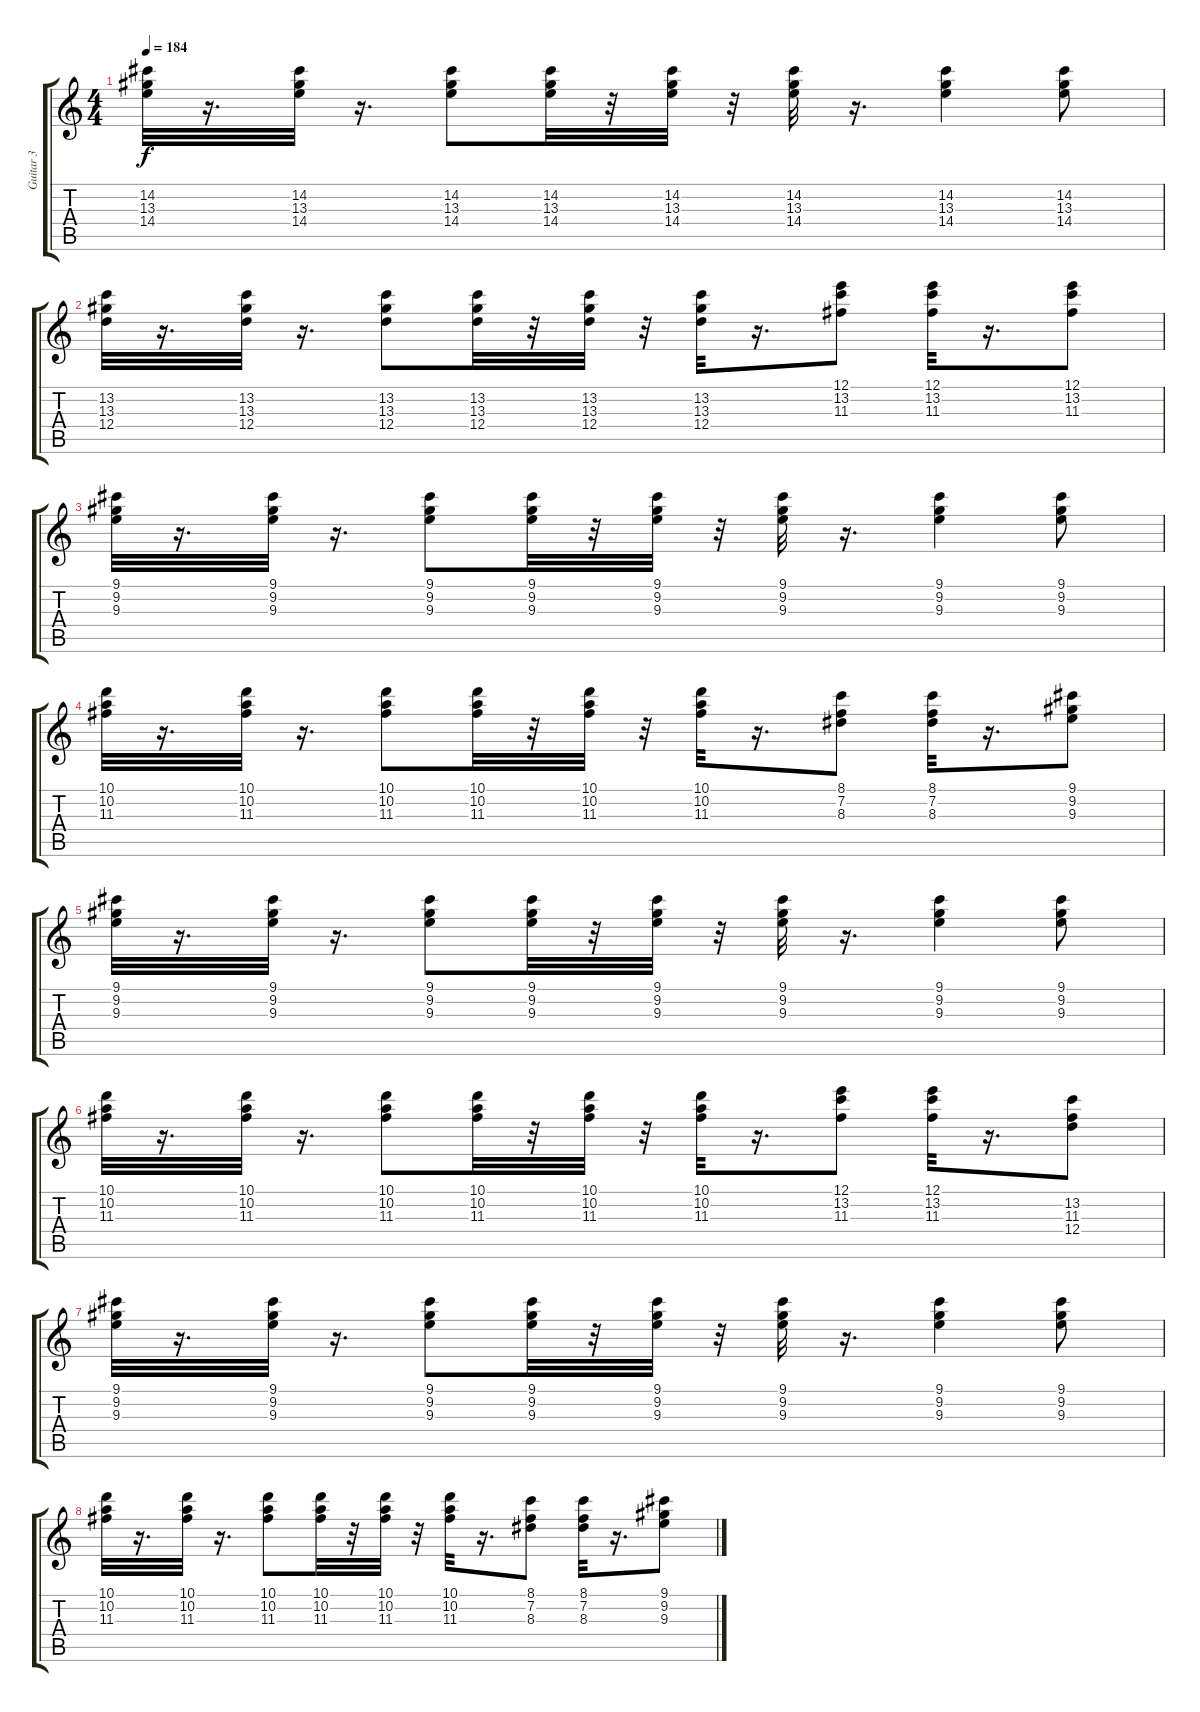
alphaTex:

\track ("Guitar 3" "Guitar 3") {instrument distortionguitar}
\staff {score tabs}
\tuning (E4 B3 G3 D3 A2 E2) {hide}
\ts (4 4)
\tempo 184
\clef g2
\ks c
(14.2 13.3 14.4).32{dy f} r.16{d} (14.2 13.3 14.4).32 r.16{d} (14.2 13.3 14.4).8 (14.2 13.3 14.4).32 r.32 (14.2 13.3 14.4).32 r.32 (14.2 13.3 14.4).32 r.16{d} (14.2 13.3 14.4).4 (14.2 13.3 14.4).8 |
(13.2 13.3 12.4).32 r.16{d} (13.2 13.3 12.4).32 r.16{d} (13.2 13.3 12.4).8 (13.2 13.3 12.4).32 r.32 (13.2 13.3 12.4).32 r.32 (13.2 13.3 12.4).32 r.16{d} (12.1 13.2 11.3).8 (12.1 13.2 11.3).32 r.16{d} (12.1 13.2 11.3).8 |
(9.1 9.2 9.3).32 r.16{d} (9.1 9.2 9.3).32 r.16{d} (9.1 9.2 9.3).8 (9.1 9.2 9.3).32 r.32 (9.1 9.2 9.3).32 r.32 (9.1 9.2 9.3).32 r.16{d} (9.1 9.2 9.3).4 (9.1 9.2 9.3).8 |
(10.1 10.2 11.3).32 r.16{d} (10.1 10.2 11.3).32 r.16{d} (10.1 10.2 11.3).8 (10.1 10.2 11.3).32 r.32 (10.1 10.2 11.3).32 r.32 (10.1 10.2 11.3).32 r.16{d} (8.1 7.2 8.3).8 (8.1 7.2 8.3).32 r.16{d} (9.1 9.2 9.3).8 |
(9.1 9.2 9.3).32 r.16{d} (9.1 9.2 9.3).32 r.16{d} (9.1 9.2 9.3).8 (9.1 9.2 9.3).32 r.32 (9.1 9.2 9.3).32 r.32 (9.1 9.2 9.3).32 r.16{d} (9.1 9.2 9.3).4 (9.1 9.2 9.3).8 |
(10.1 10.2 11.3).32 r.16{d} (10.1 10.2 11.3).32 r.16{d} (10.1 10.2 11.3).8 (10.1 10.2 11.3).32 r.32 (10.1 10.2 11.3).32 r.32 (10.1 10.2 11.3).32 r.16{d} (12.1 13.2 11.3).8 (12.1 13.2 11.3).32 r.16{d} (13.2 11.3 12.4).8 |
(9.1 9.2 9.3).32 r.16{d} (9.1 9.2 9.3).32 r.16{d} (9.1 9.2 9.3).8 (9.1 9.2 9.3).32 r.32 (9.1 9.2 9.3).32 r.32 (9.1 9.2 9.3).32 r.16{d} (9.1 9.2 9.3).4 (9.1 9.2 9.3).8 |
(10.1 10.2 11.3).32 r.16{d} (10.1 10.2 11.3).32 r.16{d} (10.1 10.2 11.3).8 (10.1 10.2 11.3).32 r.32 (10.1 10.2 11.3).32 r.32 (10.1 10.2 11.3).32 r.16{d} (8.1 7.2 8.3).8 (8.1 7.2 8.3).32 r.16{d} (9.1 9.2 9.3).8
